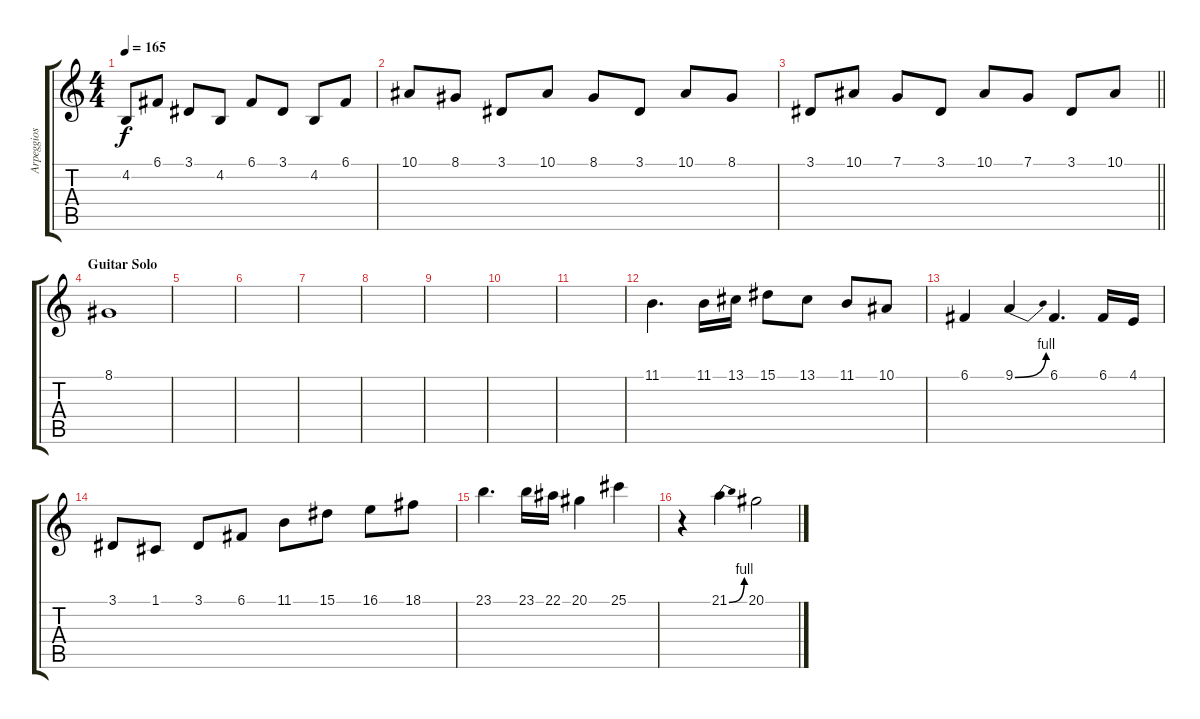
\track ("Arpeggios" "Arpeggios") {instrument koto}
\staff {score tabs}
\tuning (C4 G3 Eb3 Bb2 F2 C2) {hide}
\ts (4 4)
\tempo 165
\clef g2
\ks c
4.2.8{dy f} 6.1.8 3.1.8 4.2.8 6.1.8 3.1.8 4.2.8 6.1.8 |
10.1.8 8.1.8 3.1.8 10.1.8 8.1.8 3.1.8 10.1.8 8.1.8 |
\barLineRight lightlight
3.1.8 10.1.8 7.1.8 3.1.8 10.1.8 7.1.8 3.1.8 10.1.8 |
\section ("" "Guitar Solo")
8.1.1 |
|
|
|
|
|
|
|
11.1.4{d} 11.1.16 13.1.16 15.1.8 13.1.8 11.1.8 10.1.8 |
6.1.4 9.1{be (bend 0 0 60 4)}.4 6.1.4{d} 6.1.16 4.1.16 |
3.1.8 1.1.8 3.1.8 6.1.8 11.1.8 15.1.8 16.1.8 18.1.8 |
23.1.4{d} 23.1.16 22.1.16 20.1.4 25.1.4 |
r.4 21.1{be (bend 0 0 60 4)}.4 20.1.2
